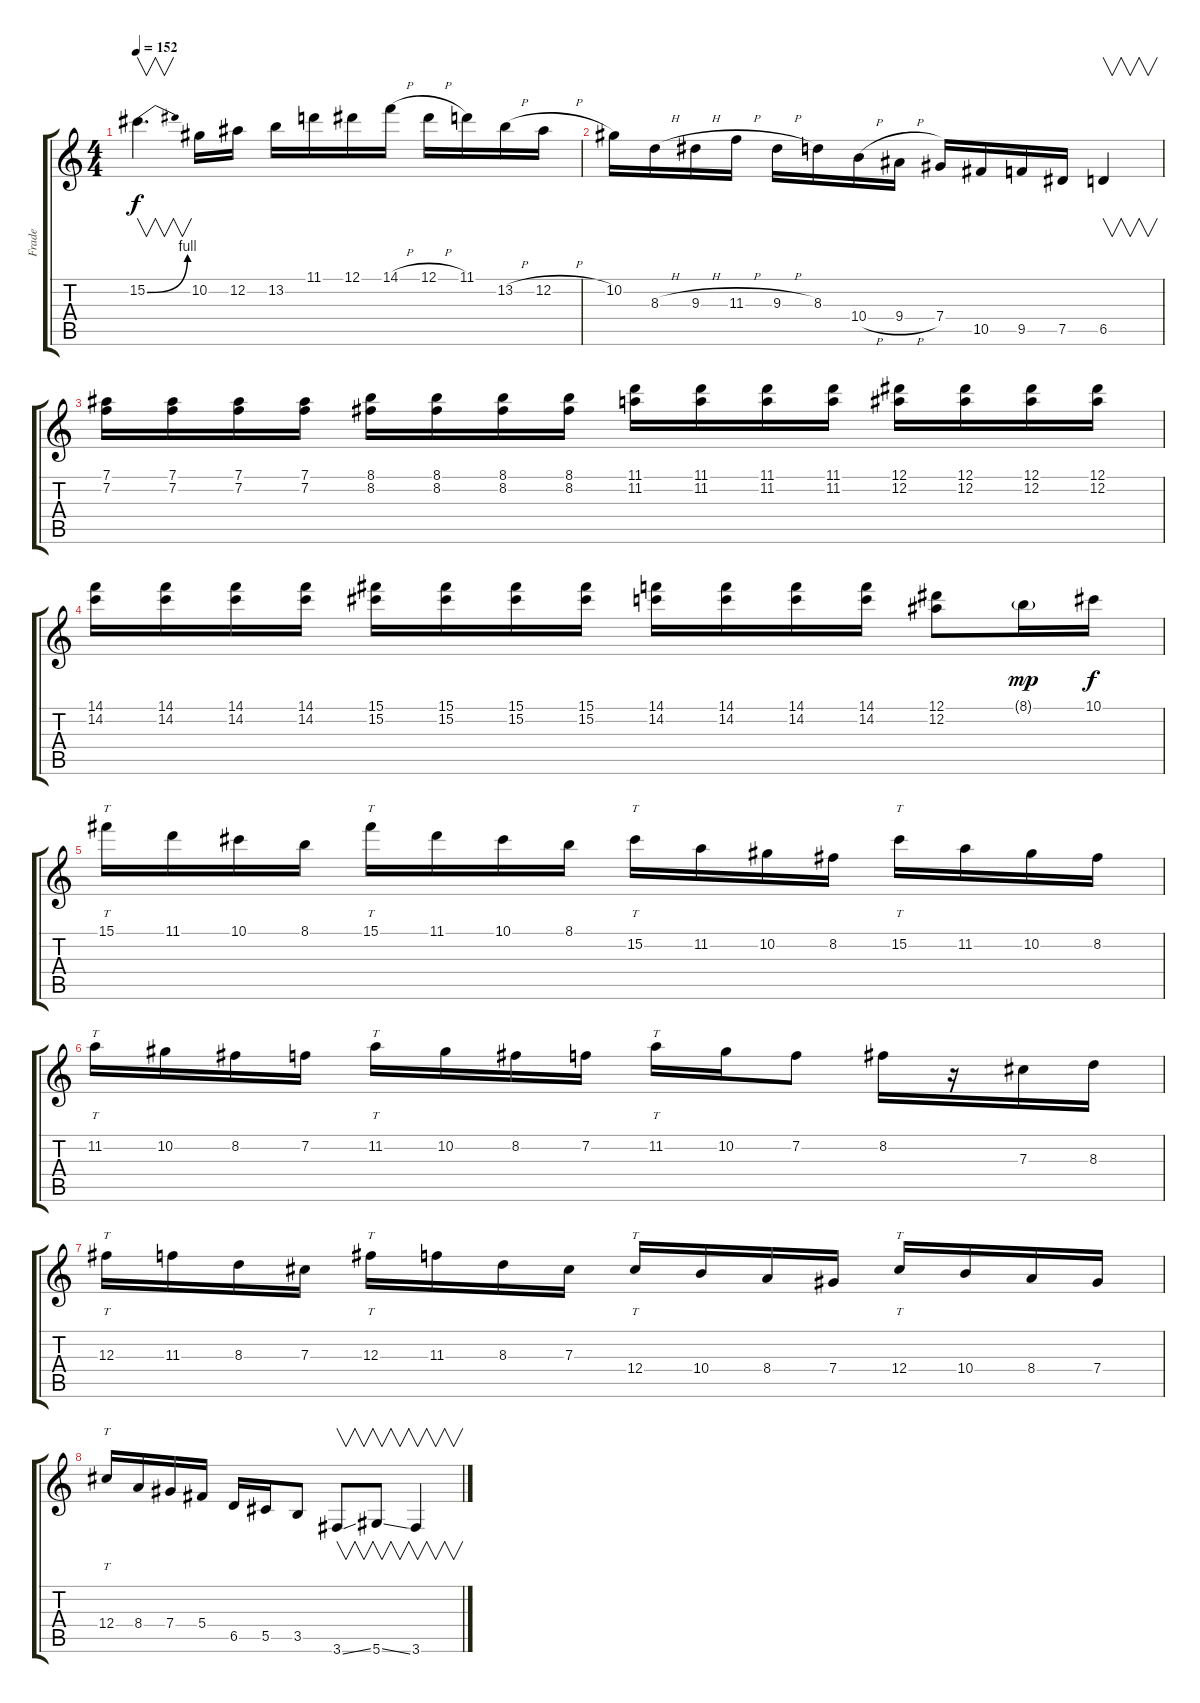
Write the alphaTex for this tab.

\track ("Frade" "Frade") {instrument distortionguitar}
\staff {score tabs}
\tuning (Eb4 Bb3 Gb3 Db3 Ab2 Eb2) {hide}
\ts (4 4)
\tempo 152
\clef g2
\ks c
15.2{be (bend 0 0 60 4)}.4{v d dy f} 10.2.16 12.2.16 13.2.16 11.1.16 12.1.16 14.1{h}.16 12.1{h}.16 11.1.16 13.2{h}.16 12.2{h}.16 |
10.2.16 8.3{h}.16 9.3{h}.16 11.3{h}.16 9.3{h}.16 8.3.16 10.4{h}.16 9.4{h}.16 7.4.16 10.5.16 9.5.16 7.5.16 6.5.4{v} |
(7.1 7.2).16 (7.1 7.2).16 (7.1 7.2).16 (7.1 7.2).16 (8.1 8.2).16 (8.1 8.2).16 (8.1 8.2).16 (8.1 8.2).16 (11.1 11.2).16 (11.1 11.2).16 (11.1 11.2).16 (11.1 11.2).16 (12.1 12.2).16 (12.1 12.2).16 (12.1 12.2).16 (12.1 12.2).16 |
(14.1 14.2).16 (14.1 14.2).16 (14.1 14.2).16 (14.1 14.2).16 (15.1 15.2).16 (15.1 15.2).16 (15.1 15.2).16 (15.1 15.2).16 (14.1 14.2).16 (14.1 14.2).16 (14.1 14.2).16 (14.1 14.2).16 (12.1 12.2).8 8.1{g}.16{dy mp} 10.1.16{dy f} |
15.1.16{tt} 11.1.16 10.1.16 8.1.16 15.1.16{tt} 11.1.16 10.1.16 8.1.16 15.2.16{tt} 11.2.16 10.2.16 8.2.16 15.2.16{tt} 11.2.16 10.2.16 8.2.16 |
11.2.16{tt} 10.2.16 8.2.16 7.2.16 11.2.16{tt} 10.2.16 8.2.16 7.2.16 11.2.16{tt} 10.2.16 7.2.8 8.2.16 r.16 7.3.16 8.3.16 |
12.3.16{tt} 11.3.16 8.3.16 7.3.16 12.3.16{tt} 11.3.16 8.3.16 7.3.16 12.4.16{tt} 10.4.16 8.4.16 7.4.16 12.4.16{tt} 10.4.16 8.4.16 7.4.16 |
12.4.16{tt} 8.4.16 7.4.16 5.4.16 6.5.16 5.5.16 3.5.8 3.6{ss}.8{v} 5.6{ss}.8{v} 3.6.4{v}
